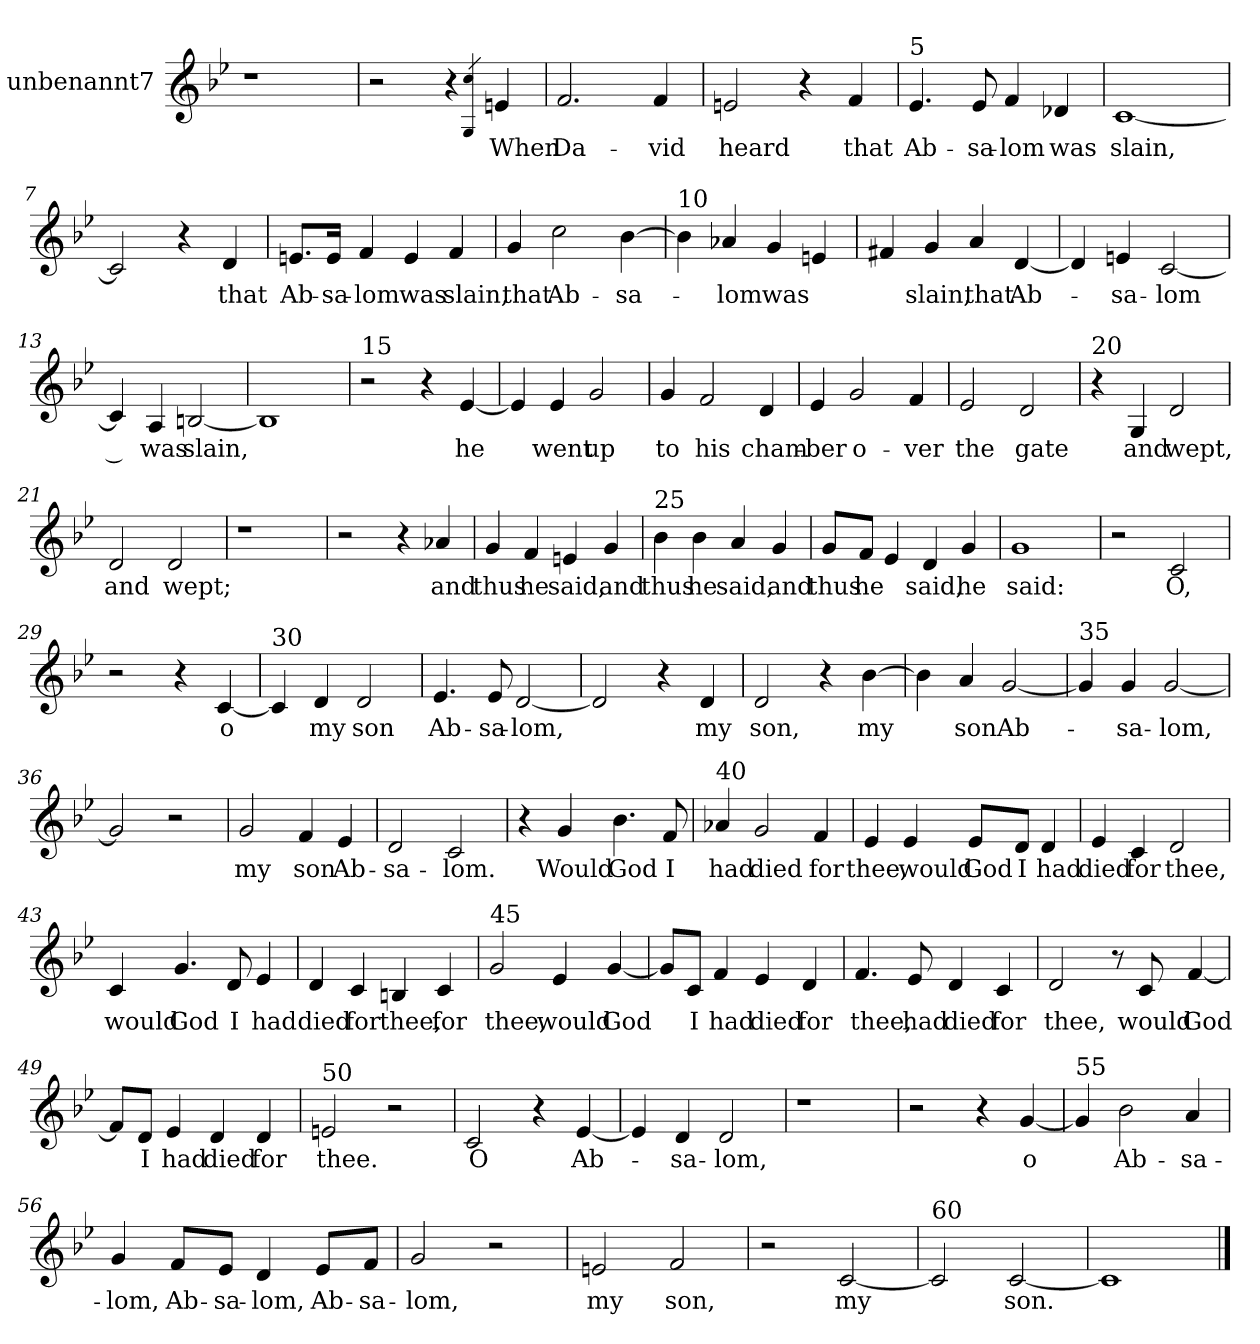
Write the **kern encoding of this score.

**kern	**text
*part1	*part1
*staff1	*staff1
*I"unbenannt7	*
*clefG2	*
*k[b-e-]	*
=1	=1
1r	.
=2	=2
2r	.
4r	.
4qG 4qcc	.
!	!LO:LY:b
4en/	When
=3	=3
!	!LO:LY:b
2.f/	Da-
!	!LO:LY:b
4f/	vid
=4	=4
!	!LO:LY:b
2en/	heard
4r	.
!	!LO:LY:b
4f/	that
=5	=5
!LO:TX:a:t=5	!
!	!LO:LY:b
4.e-/	Ab-
!	!LO:LY:b
8e-/	sa-
!	!LO:LY:b
4f/	lom
!	!LO:LY:b
4d-X/	was
=6	=6
!	!LO:LY:b
[1c	slain,
=7	=7
2c/]	.
4r	.
!	!LO:LY:b
4d/	that
!!LO:LB:g=z
=8	=8
!	!LO:LY:b
8.en/L	Ab-
!	!LO:LY:b
16e/Jk	sa-
!	!LO:LY:b
4f/	lom
!	!LO:LY:b
4e/	was
!	!LO:LY:b
4f/	slain,
=9	=9
!	!LO:LY:b
4g/	that
!	!LO:LY:b
2cc\	Ab-
!	!LO:LY:b
[4b-\	sa-
=10	=10
!LO:TX:a:t=10	!
4b-\]	.
!	!LO:LY:b
4a-X/	lom
!	!LO:LY:b
4g/	was
4en/	.
=11	=11
4f#X/	.
!	!LO:LY:b
4g/	slain,
!	!LO:LY:b
4a/	that
!	!LO:LY:b
[4d/	Ab-
=12	=12
4d/]	.
!	!LO:LY:b
4en/	sa-
!	!LO:LY:b
[2c/	lom
!!LO:LB:g=z
=13	=13
!	!LO:LY:b
4c/]	__
!	!LO:LY:b
4A/	was
!	!LO:LY:b
[2Bn/	slain,
=14	=14
1B]	.
=15	=15
!LO:TX:a:t=15	!
2r	.
4r	.
!	!LO:LY:b
[4e-/	he
=16	=16
4e-/]	.
!	!LO:LY:b
4e-/	went
!	!LO:LY:b
2g/	up
=17	=17
!	!LO:LY:b
4g/	to
!	!LO:LY:b
2f/	his
!	!LO:LY:b
4d/	cham-
=18	=18
!	!LO:LY:b
4e-/	ber
!	!LO:LY:b
2g/	o-
!	!LO:LY:b
4f/	ver
=19	=19
!	!LO:LY:b
2e-/	the
!	!LO:LY:b
2d/	gate
!!LO:LB:g=z
=20	=20
!LO:TX:a:t=20	!
4r	.
!	!LO:LY:b
4G/	and
!	!LO:LY:b
2d/	wept,
=21	=21
!	!LO:LY:b
2d/	and
!	!LO:LY:b
2d/	wept;
=22	=22
1r	.
=23	=23
2r	.
4r	.
!	!LO:LY:b
4a-X/	and
=24	=24
!	!LO:LY:b
4g/	thus
!	!LO:LY:b
4f/	he
!	!LO:LY:b
4en/	said,
!	!LO:LY:b
4g/	and
=25	=25
!LO:TX:a:t=25	!
!	!LO:LY:b
4b-\	thus
!	!LO:LY:b
4b-\	he
!	!LO:LY:b
4a/	said,
!	!LO:LY:b
4g/	and
!!LO:LB:g=z
=26	=26
!	!LO:LY:b
8g/L	thus
!	!LO:LY:b
8f/J	he
4e-/	.
!	!LO:LY:b
4d/	said,
!	!LO:LY:b
4g/	he
=27	=27
!	!LO:LY:b
1g>	said:
=28	=28
2r	.
!	!LO:LY:b
2c/	O,
=29	=29
2r	.
4r	.
!	!LO:LY:b
[4c/	o
=30	=30
!LO:TX:a:t=30	!
4c/]	.
!	!LO:LY:b
4d/	my
!	!LO:LY:b
2d/	son
=31	=31
!	!LO:LY:b
4.e-/	Ab-
!	!LO:LY:b
8e-/	sa-
!	!LO:LY:b
[2d/	lom,
=32	=32
2d/]	.
4r	.
!	!LO:LY:b
4d/	my
!!LO:LB:g=z
=33	=33
!	!LO:LY:b
2d/	son,
4r	.
!	!LO:LY:b
[4b-\	my
=34	=34
4b-\]	.
!	!LO:LY:b
4a/	son
!	!LO:LY:b
[2g/	Ab-
=35	=35
!LO:TX:a:t=35	!
4g/]	.
!	!LO:LY:b
4g/	sa-
!	!LO:LY:b
[2g/	lom,
=36	=36
2g/]	.
2r	.
=37	=37
!	!LO:LY:b
2g/	my
!	!LO:LY:b
4f/	son
!	!LO:LY:b
4e-/	Ab-
=38	=38
!	!LO:LY:b
2d/	sa-
!	!LO:LY:b
2c/	lom.
=39	=39
4r	.
!	!LO:LY:b
4g/	Would
!	!LO:LY:b
4.b-\	God
!	!LO:LY:b
8f/	I
!!LO:LB:g=z
=40	=40
!LO:TX:a:t=40	!
!	!LO:LY:b
4a-X/	had
!	!LO:LY:b
2g/	died
!	!LO:LY:b
4f/	for
=41	=41
!	!LO:LY:b
4e-/	thee,
!	!LO:LY:b
4e-/	would
!	!LO:LY:b
8e-/L	God
!	!LO:LY:b
8d/J	I
!	!LO:LY:b
4d/	had
=42	=42
!	!LO:LY:b
4e-/	died
!	!LO:LY:b
4c/	for
!	!LO:LY:b
2d/	thee,
=43	=43
!	!LO:LY:b
4c/	would
!	!LO:LY:b
4.g/	God
!	!LO:LY:b
8d/	I
!	!LO:LY:b
4e-/	had
=44	=44
!	!LO:LY:b
4d/	died
!	!LO:LY:b
4c/	for
!	!LO:LY:b
4Bn/	thee,
!	!LO:LY:b
4c/	for
!!LO:LB:g=z
=45	=45
!LO:TX:a:t=45	!
!	!LO:LY:b
2g/	thee,
!	!LO:LY:b
4e-/	would
!	!LO:LY:b
[4g/	God
=46	=46
8g/L]	.
!	!LO:LY:b
8c/J	I
!	!LO:LY:b
4f/	had
!	!LO:LY:b
4e-/	died
!	!LO:LY:b
4d/	for
=47	=47
!	!LO:LY:b
4.f/	thee,
!	!LO:LY:b
8e-/	had
!	!LO:LY:b
4d/	died
!	!LO:LY:b
4c/	for
=48	=48
!	!LO:LY:b
2d/	thee,
8r	.
!	!LO:LY:b
8c/	would
!	!LO:LY:b
[4f/	God
=49	=49
8f/L]	.
!	!LO:LY:b
8d/J	I
!	!LO:LY:b
4e-/	had
!	!LO:LY:b
4d/	died
!	!LO:LY:b
4d/	for
!!LO:LB:g=z
=50	=50
!LO:TX:a:t=50	!
!	!LO:LY:b
2en/	thee.
2r	.
=51	=51
!	!LO:LY:b
2c/	O
4r	.
!	!LO:LY:b
[4e-/	Ab-
=52	=52
4e-/]	.
!	!LO:LY:b
4d/	sa-
!	!LO:LY:b
2d/	lom,
=53	=53
1r	.
=54	=54
2r	.
4r	.
!	!LO:LY:b
[4g/	o
=55	=55
!LO:TX:a:t=55	!
4g/]	.
!	!LO:LY:b
2b-\	Ab-
!	!LO:LY:b
4a/	sa-
!!LO:LB:g=z
=56	=56
!	!LO:LY:b
4g/	lom,
!	!LO:LY:b
8f/L	Ab-
!	!LO:LY:b
8e-/J	sa-
!	!LO:LY:b
4d/	lom,
!	!LO:LY:b
8e-/L	Ab-
!	!LO:LY:b
8f/J	sa-
=57	=57
!	!LO:LY:b
2g/	lom,
2r	.
=58	=58
!	!LO:LY:b
2en/	my
!	!LO:LY:b
2f/	son,
=59	=59
2r	.
!	!LO:LY:b
[2c/	my
=60	=60
!LO:TX:a:t=60	!
2c/]	.
!	!LO:LY:b
[2c/	son.
=61	=61
1c>]	.
==	==
*-	*-
